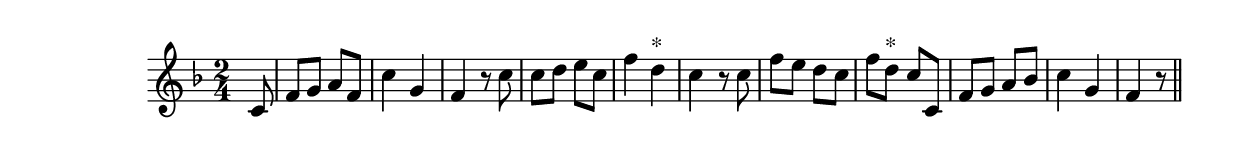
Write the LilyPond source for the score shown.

\version "2.19.49"
%{\header {
  title = "folk song"
  composer = "anonymous"
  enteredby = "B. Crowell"
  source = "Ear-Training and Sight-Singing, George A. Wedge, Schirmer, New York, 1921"
}%}
\score{{\key f \major
\time 2/4
%{\tempo 8=90
%}\relative c' {
  \partial 8
  c8 | f8 g a f | c'4 g | f r8 c' | c8 d e c | f4 d^\markup{"*"} | c4 r8 c | f8 e d c | f d^\markup{"*"} c c, | f g a bes | c4 g | f4 r8 
  \bar "||"
}

}}